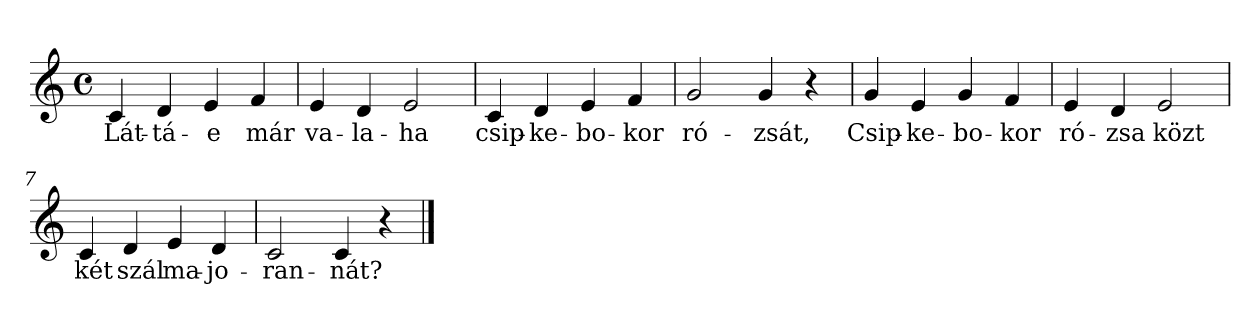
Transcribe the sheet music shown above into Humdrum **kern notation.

**kern	**text
*part1	*part1
*staff1	*staff1
*clefG2	*
*k[]	*
*C:	*
*M4/4	*
*met(c)	*
=1	=1
!	!LO:LY:b
4c/	Lát-
!	!LO:LY:b
4d/	-tá-
!	!LO:LY:b
4e/	-e
!	!LO:LY:b
4f/	már
=2	=2
!	!LO:LY:b
4e/	va-
!	!LO:LY:b
4d/	-la-
!	!LO:LY:b
2e/	-ha
=3	=3
!	!LO:LY:b
4c/	csip-
!	!LO:LY:b
4d/	-ke-
!	!LO:LY:b
4e/	-bo-
!	!LO:LY:b
4f/	-kor
=4	=4
!	!LO:LY:b
2g/	ró-
!	!LO:LY:b
4g/	-zsát,
4r	.
!!LO:LB:g=z
=5	=5
!	!LO:LY:b
4g/	Csip-
!	!LO:LY:b
4e/	-ke-
!	!LO:LY:b
4g/	-bo-
!	!LO:LY:b
4f/	-kor
=6	=6
!	!LO:LY:b
4e/	ró-
!	!LO:LY:b
4d/	-zsa
!	!LO:LY:b
2e/	közt
=7	=7
!	!LO:LY:b
4c/	két
!	!LO:LY:b
4d/	szál
!	!LO:LY:b
4e/	ma-
!	!LO:LY:b
4d/	-jo-
=8	=8
!	!LO:LY:b
2c/	-ran-
!	!LO:LY:b
4c/	-nát?
4r	.
==	==
*-	*-
